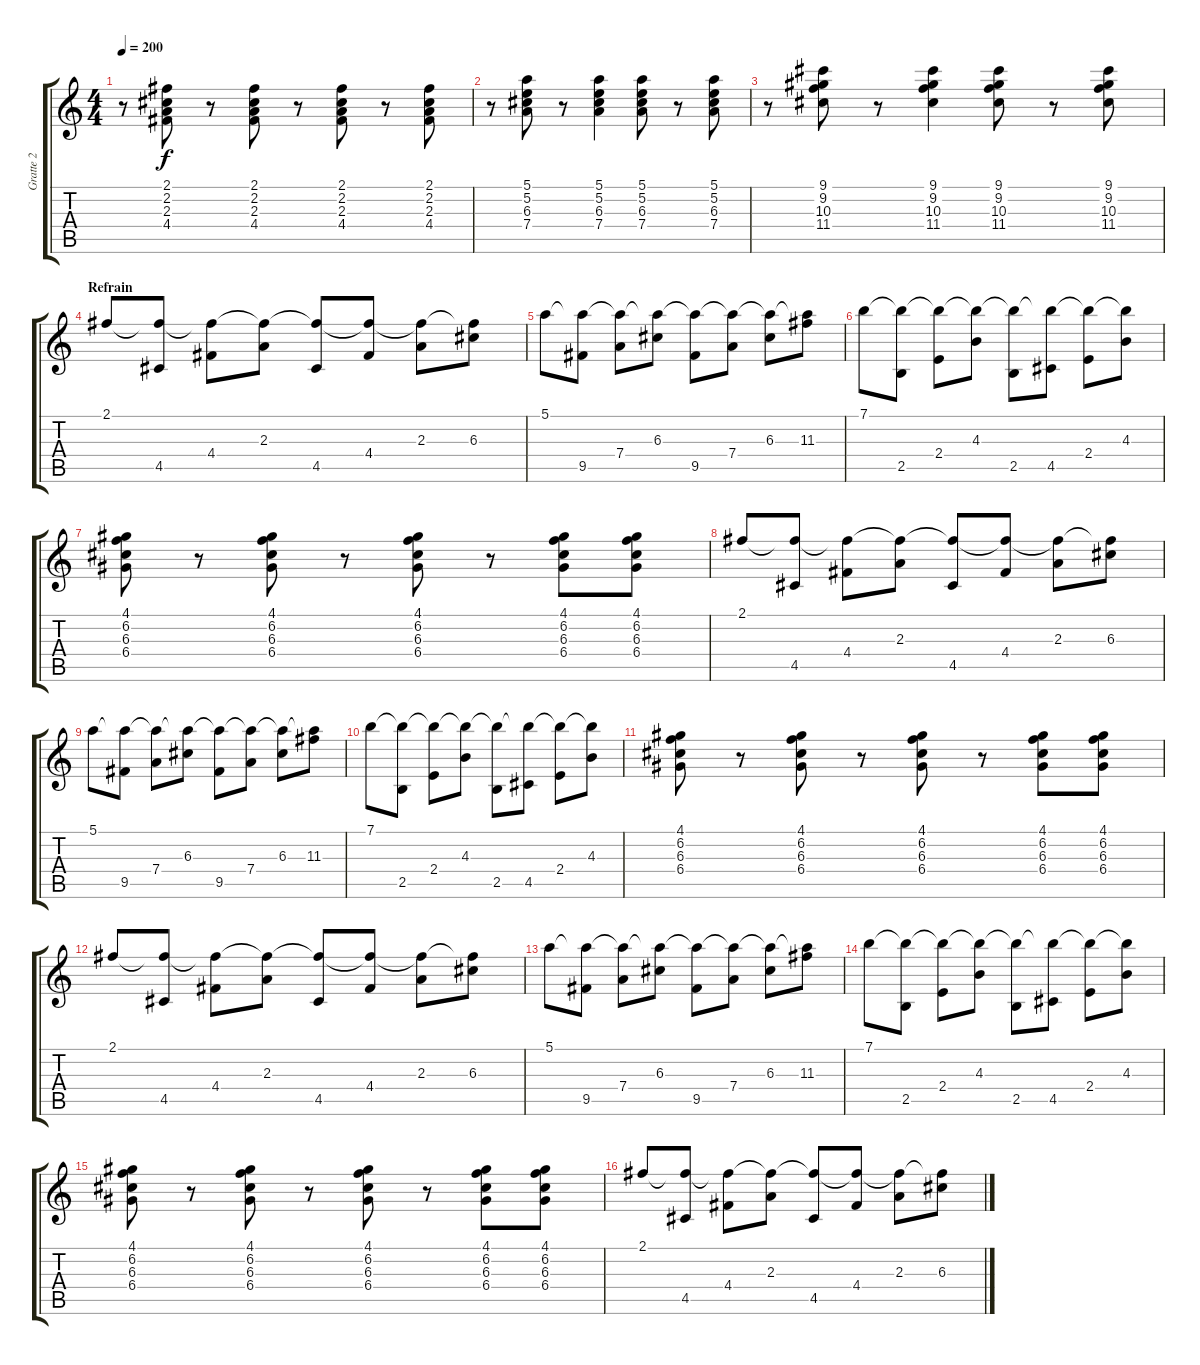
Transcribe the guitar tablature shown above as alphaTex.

\track ("Gratte 2" "Gratte 2") {instrument distortionguitar}
\staff {score tabs}
\tuning (E4 B3 G3 D3 A2 E2) {hide}
\ts (4 4)
\tempo 200
\clef g2
\ks c
r.8{dy f} (2.1 2.2 2.3 4.4).8 r.8 (2.1 2.2 2.3 4.4).8 r.8 (2.1 2.2 2.3 4.4).8 r.8 (2.1 2.2 2.3 4.4).8 |
r.8 (5.1 5.2 6.3 7.4).8 r.8 (5.1 5.2 6.3 7.4).4 (5.1 5.2 6.3 7.4).8 r.8 (5.1 5.2 6.3 7.4).8 |
r.8 (9.1 9.2 10.3 11.4).8 r.8 (9.1 9.2 10.3 11.4).4 (9.1 9.2 10.3 11.4).8 r.8 (9.1 9.2 10.3 11.4).8 |
\section ("" "Refrain")
2.1.8{volume 14 instrument electricguitarclean} (2.1{t} 4.5).8 (2.1{t} 4.4).8 (2.1{t} 2.3).8 (2.1{t} 4.5).8 (2.1{t} 4.4).8 (2.1{t} 2.3).8 (2.1{t} 6.3).8 |
5.1.8 (5.1{t} 9.5).8 (5.1{t} 7.4).8 (5.1{t} 6.3).8 (5.1{t} 9.5).8 (5.1{t} 7.4).8 (5.1{t} 6.3).8 (5.1{t} 11.3).8 |
7.1.8 (7.1{t} 2.5).8 (7.1{t} 2.4).8 (7.1{t} 4.3).8 (7.1{t} 2.5).8 (7.1{t} 4.5).8 (7.1{t} 2.4).8 (7.1{t} 4.3).8 |
(4.1 6.2 6.3 6.4).8 r.8 (4.1 6.2 6.3 6.4).8 r.8 (4.1 6.2 6.3 6.4).8 r.8 (4.1 6.2 6.3 6.4).8 (4.1 6.2 6.3 6.4).8 |
2.1.8 (2.1{t} 4.5).8 (2.1{t} 4.4).8 (2.1{t} 2.3).8 (2.1{t} 4.5).8 (2.1{t} 4.4).8 (2.1{t} 2.3).8 (2.1{t} 6.3).8 |
5.1.8 (5.1{t} 9.5).8 (5.1{t} 7.4).8 (5.1{t} 6.3).8 (5.1{t} 9.5).8 (5.1{t} 7.4).8 (5.1{t} 6.3).8 (5.1{t} 11.3).8 |
7.1.8 (7.1{t} 2.5).8 (7.1{t} 2.4).8 (7.1{t} 4.3).8 (7.1{t} 2.5).8 (7.1{t} 4.5).8 (7.1{t} 2.4).8 (7.1{t} 4.3).8 |
(4.1 6.2 6.3 6.4).8 r.8 (4.1 6.2 6.3 6.4).8 r.8 (4.1 6.2 6.3 6.4).8 r.8 (4.1 6.2 6.3 6.4).8 (4.1 6.2 6.3 6.4).8 |
2.1.8{instrument electricguitarclean} (2.1{t} 4.5).8 (2.1{t} 4.4).8 (2.1{t} 2.3).8 (2.1{t} 4.5).8 (2.1{t} 4.4).8 (2.1{t} 2.3).8 (2.1{t} 6.3).8 |
5.1.8 (5.1{t} 9.5).8 (5.1{t} 7.4).8 (5.1{t} 6.3).8 (5.1{t} 9.5).8 (5.1{t} 7.4).8 (5.1{t} 6.3).8 (5.1{t} 11.3).8 |
7.1.8 (7.1{t} 2.5).8 (7.1{t} 2.4).8 (7.1{t} 4.3).8 (7.1{t} 2.5).8 (7.1{t} 4.5).8 (7.1{t} 2.4).8 (7.1{t} 4.3).8 |
(4.1 6.2 6.3 6.4).8 r.8 (4.1 6.2 6.3 6.4).8 r.8 (4.1 6.2 6.3 6.4).8 r.8 (4.1 6.2 6.3 6.4).8 (4.1 6.2 6.3 6.4).8 |
2.1.8 (2.1{t} 4.5).8 (2.1{t} 4.4).8 (2.1{t} 2.3).8 (2.1{t} 4.5).8 (2.1{t} 4.4).8 (2.1{t} 2.3).8 (2.1{t} 6.3).8
